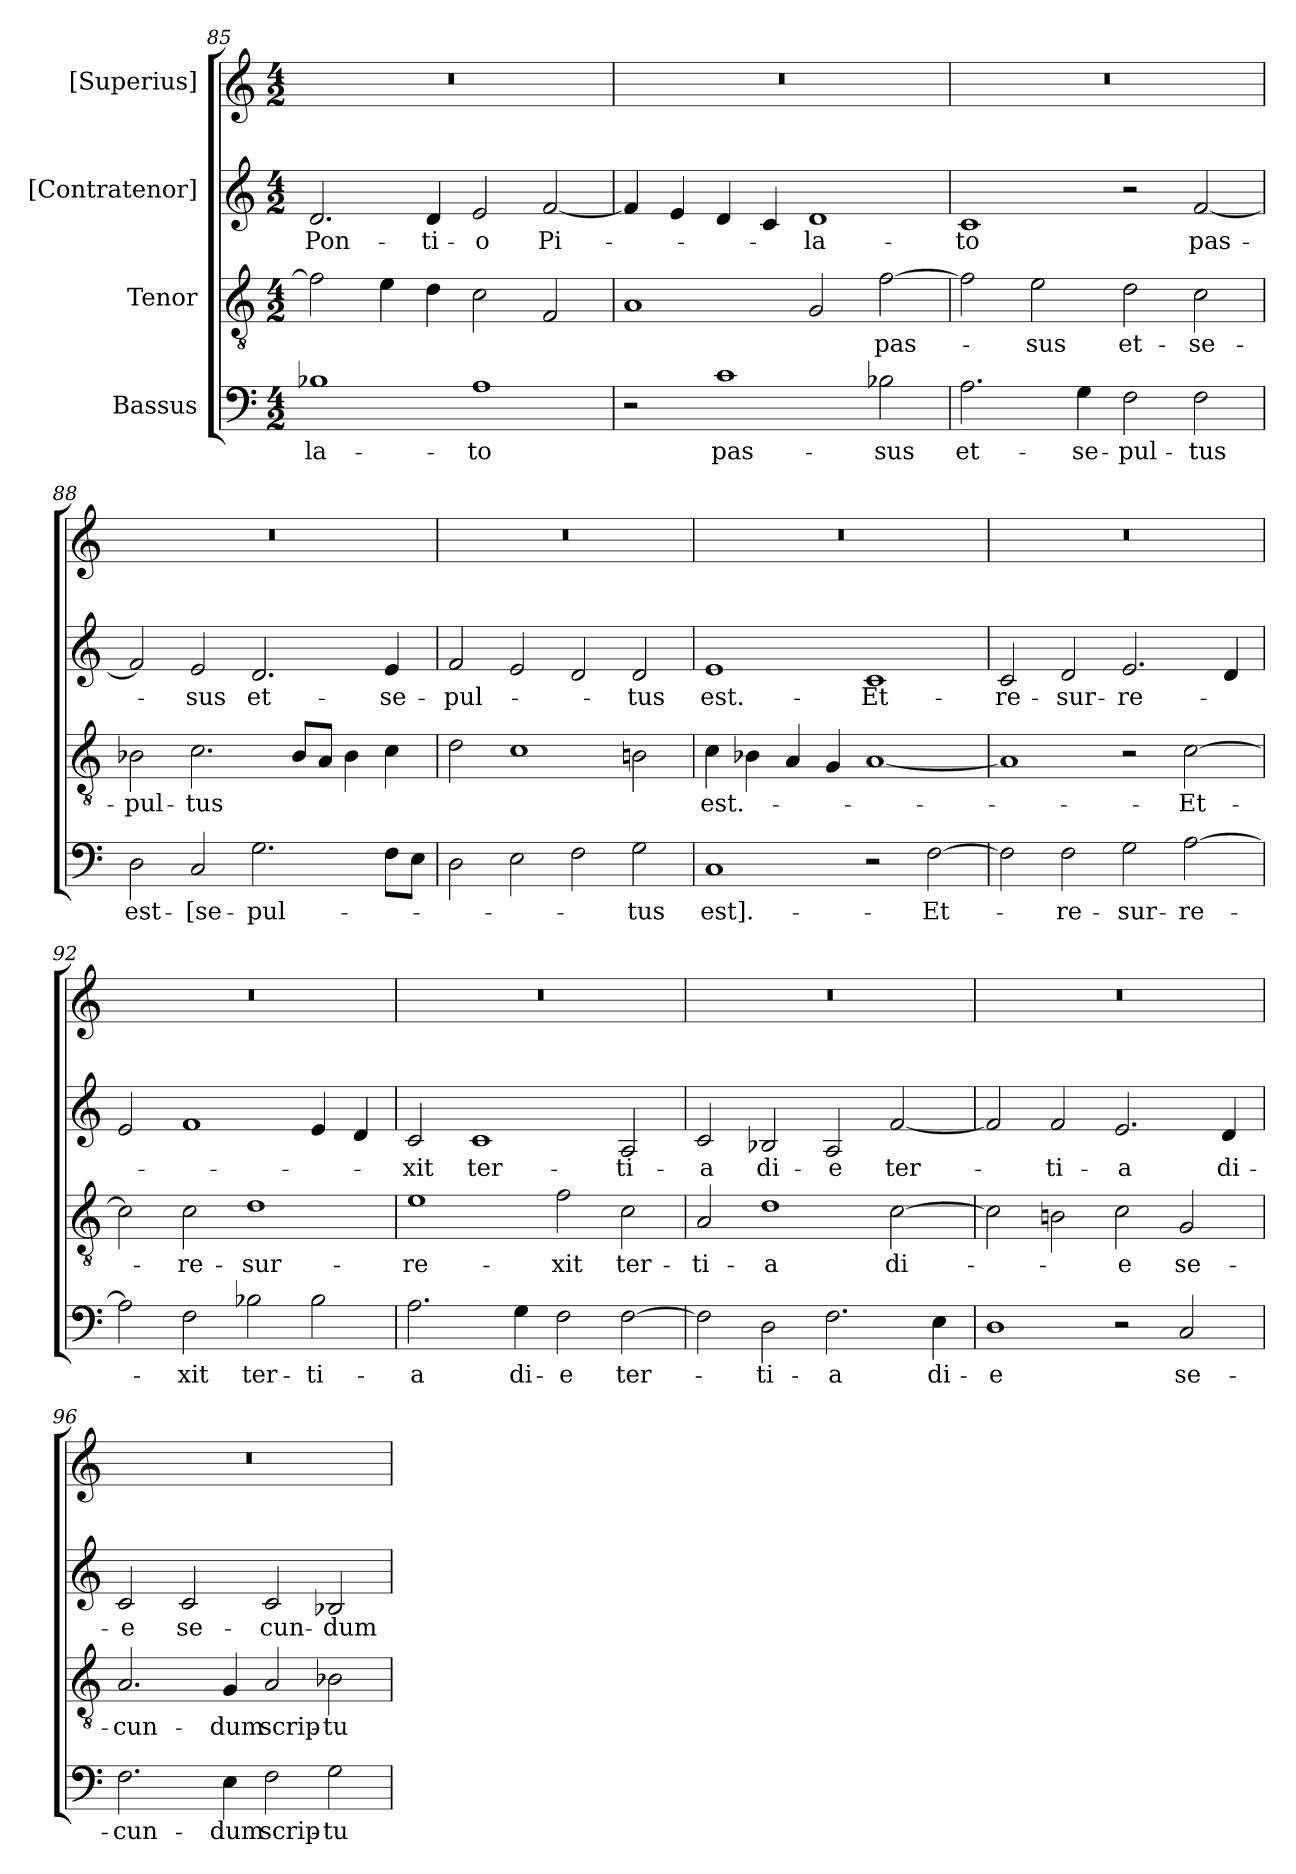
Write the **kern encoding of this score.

**kern	**text	**kern	**text	**kern	**text	**kern
*part4	*part4	*part3	*part3	*part2	*part2	*part1
*staff4	*staff4	*staff3	*staff3	*staff2	*staff2	*staff1
*I"Bassus	*	*I"Tenor	*	*I"[Contratenor]	*	*I"[Superius]
*clefF4	*	*clefGv2	*	*clefG2	*	*clefG2
*k[]	*	*k[]	*	*k[]	*	*k[]
*M4/2	*	*M4/2	*	*M4/2	*	*M4/2
=85	=85	=85	=85	=85	=85	=85
1B-X\	-la-	2f\]	.	2.d/	Pon-	0r
.	.	4e\	.	.	.	.
.	.	4d\	.	4d/	-ti-	.
1A\	-to	2c\	.	2e/	-o	.
.	.	2F/	.	[2f/	Pi-	.
=86	=86	=86	=86	=86	=86	=86
2r	.	1A/	.	4f/]	.	0r
.	.	.	.	4e/	.	.
1c\	pas-	.	.	4d/	.	.
.	.	.	.	4c/	.	.
.	.	2G/	.	1d/	-la-	.
2B-X\	-sus	[2f\	pas-	.	.	.
=87	=87	=87	=87	=87	=87	=87
2.A\	et-	2f\]	.	1c/	-to	0r
.	.	2e\	-sus	.	.	.
4G\	se-	.	.	.	.	.
2F\	-pul-	2d\	et-	2r	.	.
2F\	-tus	2c\	se-	[2f/	pas-	.
=88	=88	=88	=88	=88	=88	=88
2D\	est-	2B-X\	-pul-	2f/]	.	0r
2C/	[se-	2.c\	-tus	2e/	-sus	.
2.G\	-pul-	.	.	2.d/	et-	.
.	.	8B-/L	.	.	.	.
.	.	8A/J	.	.	.	.
.	.	4B-\	.	.	.	.
8F\L	.	4c\	.	4e/	se-	.
8E\J	.	.	.	.	.	.
=89	=89	=89	=89	=89	=89	=89
2D\	.	2d\	.	2f/	-pul-	0r
2E\	.	1c\	.	2e/	.	.
2F\	.	.	.	2d/	.	.
2G\	-tus	2Bn\	.	2d/	-tus	.
=90	=90	=90	=90	=90	=90	=90
1C/	est].-	4c\	est.-	1e/	est.-	0r
.	.	4B-X\	.	.	.	.
.	.	4A/	.	.	.	.
.	.	4G/	.	.	.	.
2r	.	[1A/	.	1c/	Et-	.
[2F\	Et-	.	.	.	.	.
=91	=91	=91	=91	=91	=91	=91
2F\]	.	1A/]	.	2c/	re-	0r
2F\	re-	.	.	2d/	-sur-	.
2G\	-sur-	2r	.	2.e/	-re-	.
[2A\	-re-	[2c\	Et-	.	.	.
.	.	.	.	4d/	.	.
=92	=92	=92	=92	=92	=92	=92
2A\]	.	2c\]	.	2e/	.	0r
2F\	-xit	2c\	re-	1f/	.	.
2B-X\	ter-	1d\	-sur-	.	.	.
2B-\	-ti-	.	.	4e/	.	.
.	.	.	.	4d/	.	.
=93	=93	=93	=93	=93	=93	=93
2.A\	-a	1e\	-re-	2c/	-xit	0r
.	.	.	.	1c/	ter-	.
4G\	di-	.	.	.	.	.
2F\	-e	2f\	-xit	.	.	.
[2F\	ter-	2c\	ter-	2A/	-ti-	.
=94	=94	=94	=94	=94	=94	=94
2F\]	.	2A/	-ti-	2c/	-a	0r
2D\	-ti-	1d\	-a	2B-X/	di-	.
2.F\	-a	.	.	2A/	-e	.
.	.	[2c\	di-	[2f/	ter-	.
4E\	di-	.	.	.	.	.
=95	=95	=95	=95	=95	=95	=95
1D\	-e	2c\]	.	2f/]	.	0r
.	.	2Bn\	.	2f/	-ti-	.
2r	.	2c\	-e	2.e/	-a	.
2C/	se-	2G/	se-	.	.	.
.	.	.	.	4d/	di-	.
=96	=96	=96	=96	=96	=96	=96
2.F\	-cun-	2.A/	-cun-	2c/	-e	0r
.	.	.	.	2c/	se-	.
4E\	-dum	4G/	-dum	.	.	.
2F\	scrip-	2A/	scrip-	2c/	-cun-	.
2G\	-tu-	2B-X\	-tu-	2B-X/	-dum	.
=	=	=	=	=	=	=
*-	*-	*-	*-	*-	*-	*-
